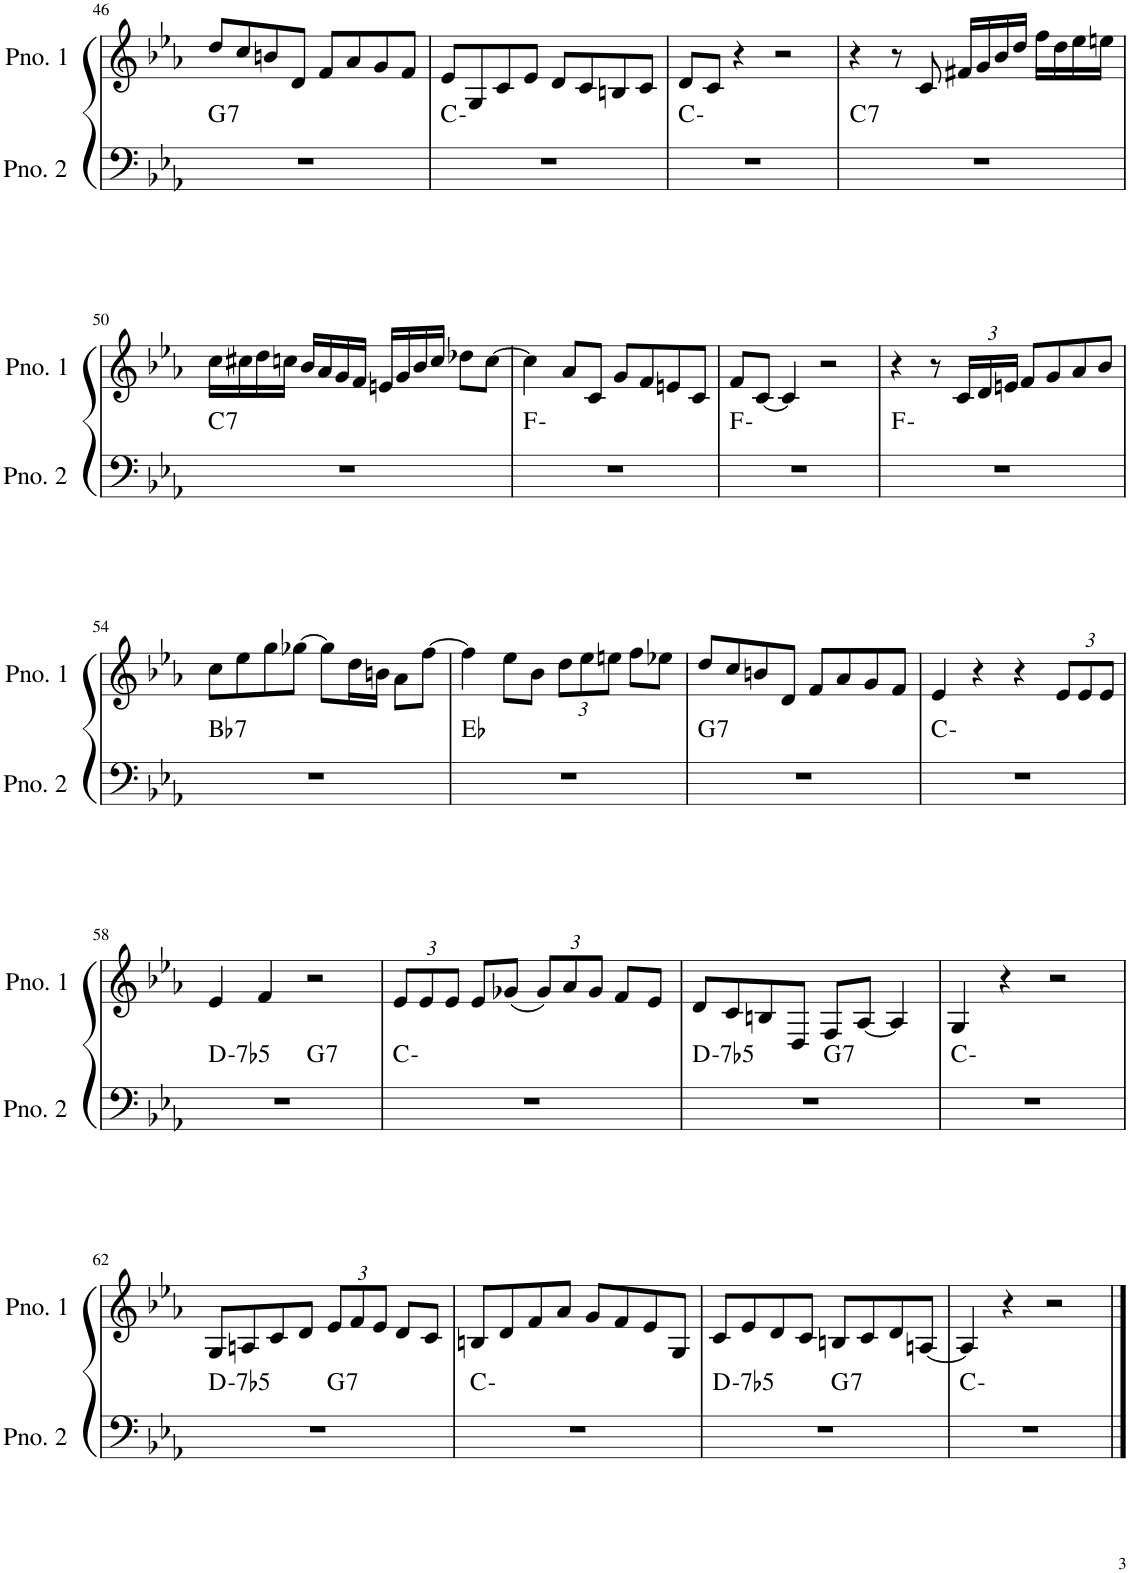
**kern	**harte	**kern
*part2	*part2	*part1
*staff2	*	*staff1
*I"ピアノ 2	*	*I"ピアノ 1
!!LO:PB:g=z
*clefF4	*	*clefG2
*k[b-e-a-]	*	*k[b-e-a-]
*M4/4	*	*M4/4
=46	=46	=46
!	!LO:H:kt=7	!
1r	G:7	8dd/L
.	.	8cc/
.	.	8bn/
.	.	8d/J
.	.	8f/L
.	.	8a-/
.	.	8g/
.	.	8f/J
=47	=47	=47
1r	C:min	8e-/L
.	.	8G/
.	.	8c/
.	.	8e-/J
.	.	8d/L
.	.	8c/
.	.	8Bn/
.	.	8c/J
=48	=48	=48
1r	C:min	8d/L
.	.	8c/J
.	.	4r
.	.	2r
=49	=49	=49
!	!LO:H:kt=7	!
1r	C:7	4r
.	.	8r
.	.	8c/
.	.	16f#X/LL
.	.	16g/
.	.	16b-/
.	.	16dd/JJ
.	.	16ff\LL
.	.	16dd\
.	.	16ee-\
.	.	16een\JJ
!!LO:LB:g=z
=50	=50	=50
!	!LO:H:kt=7	!
1r	C:7	16cc\LL
.	.	16cc#X\
.	.	16dd\
.	.	16ccn\JJ
.	.	16b-/LL
.	.	16a-/
.	.	16g/
.	.	16f/JJ
.	.	16en/LL
.	.	16g/
.	.	16b-/
.	.	16cc/JJ
.	.	8dd-X\L
.	.	[8cc\J
=51	=51	=51
1r	F:min	4cc\]
.	.	8a-/L
.	.	8c/J
.	.	8g/L
.	.	8f/
.	.	8en/
.	.	8c/J
=52	=52	=52
1r	F:min	8f/L
.	.	[8c/J
.	.	4c/]
.	.	2r
=53	=53	=53
1r	F:min	4r
.	.	8r
*	*	*Xbrackettup
.	.	24c/LL
.	.	24d/
.	.	24en/JJ
.	.	8f/L
.	.	8g/
.	.	8a-/
.	.	8b-/J
!!LO:LB:g=z
=54	=54	=54
!	!LO:H:kt=7	!
1r	Bb:7	8cc\L
.	.	8ee-\
.	.	8gg\
.	.	[8gg-X\J
.	.	8gg-\L]
.	.	16dd\L
.	.	16bn\JJ
.	.	8a-\L
.	.	[8ff\J
=55	=55	=55
1r	Eb:maj	4ff\]
.	.	8ee-\L
.	.	8b-\J
.	.	12dd\L
.	.	12ee-\
.	.	12een\J
.	.	8ff\L
.	.	8ee-X\J
=56	=56	=56
!	!LO:H:kt=7	!
1r	G:7	8dd/L
.	.	8cc/
.	.	8bn/
.	.	8d/J
.	.	8f/L
.	.	8a-/
.	.	8g/
.	.	8f/J
=57	=57	=57
1r	C:min	4e-/
.	.	4r
.	.	4r
.	.	12e-/L
.	.	12e-/
.	.	12e-/J
!!LO:LB:g=z
=58	=58	=58
!	!LO:H:kt=-7b5	!
*^	*	*
1r	2ryy	D:hdim7	4e-/
.	.	.	4f/
!	!	!LO:H:kt=7	!
.	2ryy	G:7	2r
*v	*v	*	*
=59	=59	=59
1r	C:min	12e-/L
.	.	12e-/
.	.	12e-/J
.	.	8e-/L
.	.	(8g-X/J
.	.	12g-/L)
.	.	12a-/
.	.	12g-/J
.	.	8f/L
.	.	8e-/J
=60	=60	=60
!	!LO:H:kt=-7b5	!
*^	*	*
1r	2ryy	D:hdim7	8d/L
.	.	.	8c/
.	.	.	8Bn/
.	.	.	8D/J
!	!	!LO:H:kt=7	!
.	2ryy	G:7	8F/L
.	.	.	[8A-/J
.	.	.	4A-/]
*v	*v	*	*
=61	=61	=61
1r	C:min	4G/
.	.	4r
.	.	2r
!!LO:LB:g=z
=62	=62	=62
!	!LO:H:kt=-7b5	!
*^	*	*
1r	2ryy	D:hdim7	8G/L
.	.	.	8An/
.	.	.	8c/
.	.	.	8d/J
!	!	!LO:H:kt=7	!
.	2ryy	G:7	12e-/L
.	.	.	12f/
.	.	.	12e-/J
.	.	.	8d/L
.	.	.	8c/J
*v	*v	*	*
=63	=63	=63
1r	C:min	8Bn/L
.	.	8d/
.	.	8f/
.	.	8a-/J
.	.	8g/L
.	.	8f/
.	.	8e-/
.	.	8G/J
=64	=64	=64
!	!LO:H:kt=-7b5	!
*^	*	*
1r	2ryy	D:hdim7	8c/L
.	.	.	8e-/
.	.	.	8d/
.	.	.	8c/J
!	!	!LO:H:kt=7	!
.	2ryy	G:7	8Bn/L
.	.	.	8c/
.	.	.	8d/
.	.	.	[8An/J
*v	*v	*	*
=65	=65	=65
1r	C:min	4A/]
.	.	4r
.	.	2r
==	==	==
*-	*-	*-
